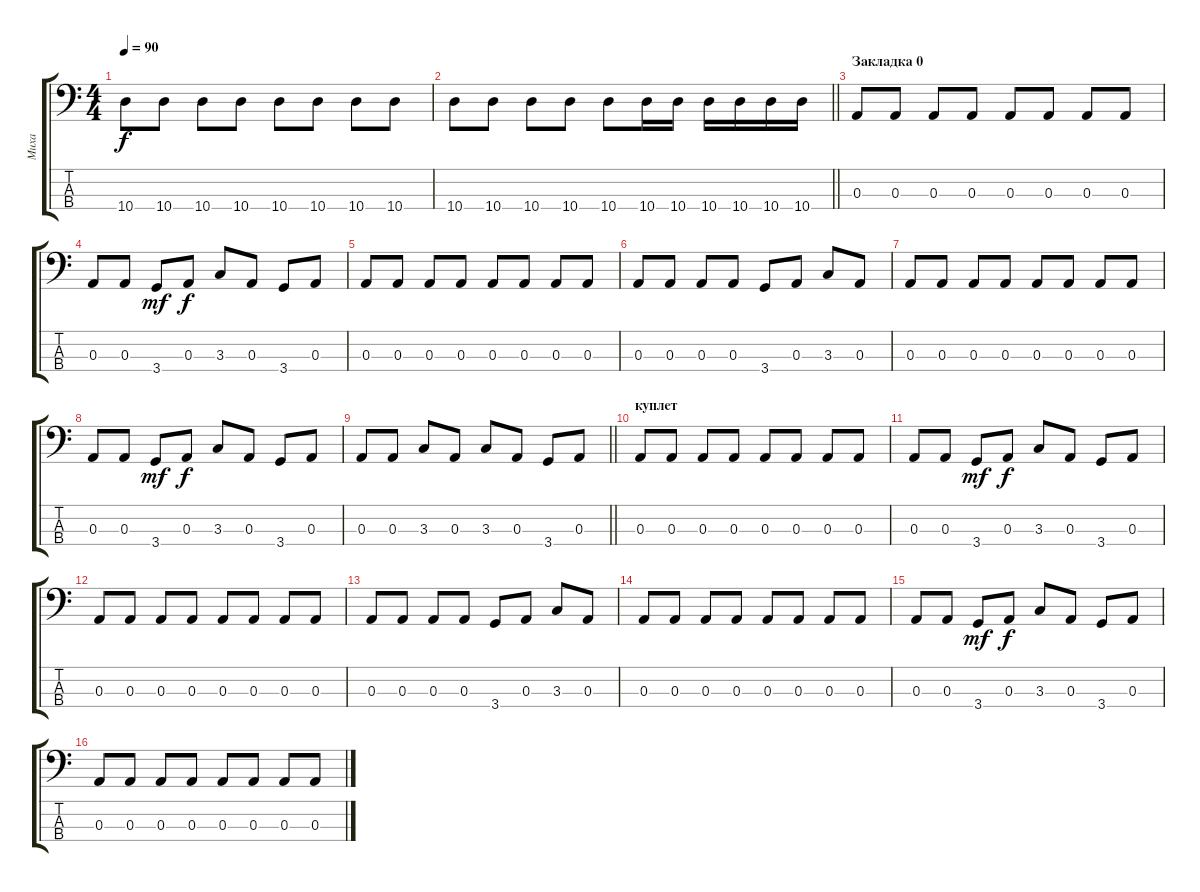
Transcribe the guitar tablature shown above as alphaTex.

\track ("Миха" "Миха") {instrument electricbassfinger}
\staff {score tabs}
\tuning (G2 D2 A1 E1) {hide}
\ts (4 4)
\tempo 90
\clef f4
\ks c
10.4.8{dy f} 10.4.8 10.4.8 10.4.8 10.4.8 10.4.8 10.4.8 10.4.8 |
\barLineRight lightlight
10.4.8 10.4.8 10.4.8 10.4.8 10.4.8 10.4.16 10.4.16 10.4.16 10.4.16 10.4.16 10.4.16 |
\section ("" "Закладка 0")
0.3.8 0.3.8 0.3.8 0.3.8 0.3.8 0.3.8 0.3.8 0.3.8 |
0.3.8 0.3.8 3.4.8{dy mf} 0.3.8{dy f} 3.3.8 0.3.8 3.4.8 0.3.8 |
0.3.8 0.3.8 0.3.8 0.3.8 0.3.8 0.3.8 0.3.8 0.3.8 |
0.3.8 0.3.8 0.3.8 0.3.8 3.4.8 0.3.8 3.3.8 0.3.8 |
0.3.8 0.3.8 0.3.8 0.3.8 0.3.8 0.3.8 0.3.8 0.3.8 |
0.3.8 0.3.8 3.4.8{dy mf} 0.3.8{dy f} 3.3.8 0.3.8 3.4.8 0.3.8 |
\barLineRight lightlight
0.3.8 0.3.8 3.3.8 0.3.8 3.3.8 0.3.8 3.4.8 0.3.8 |
\section ("" "куплет")
0.3.8 0.3.8 0.3.8 0.3.8 0.3.8 0.3.8 0.3.8 0.3.8 |
0.3.8 0.3.8 3.4.8{dy mf} 0.3.8{dy f} 3.3.8 0.3.8 3.4.8 0.3.8 |
0.3.8 0.3.8 0.3.8 0.3.8 0.3.8 0.3.8 0.3.8 0.3.8 |
0.3.8 0.3.8 0.3.8 0.3.8 3.4.8 0.3.8 3.3.8 0.3.8 |
0.3.8 0.3.8 0.3.8 0.3.8 0.3.8 0.3.8 0.3.8 0.3.8 |
0.3.8 0.3.8 3.4.8{dy mf} 0.3.8{dy f} 3.3.8 0.3.8 3.4.8 0.3.8 |
0.3.8 0.3.8 0.3.8 0.3.8 0.3.8 0.3.8 0.3.8 0.3.8
